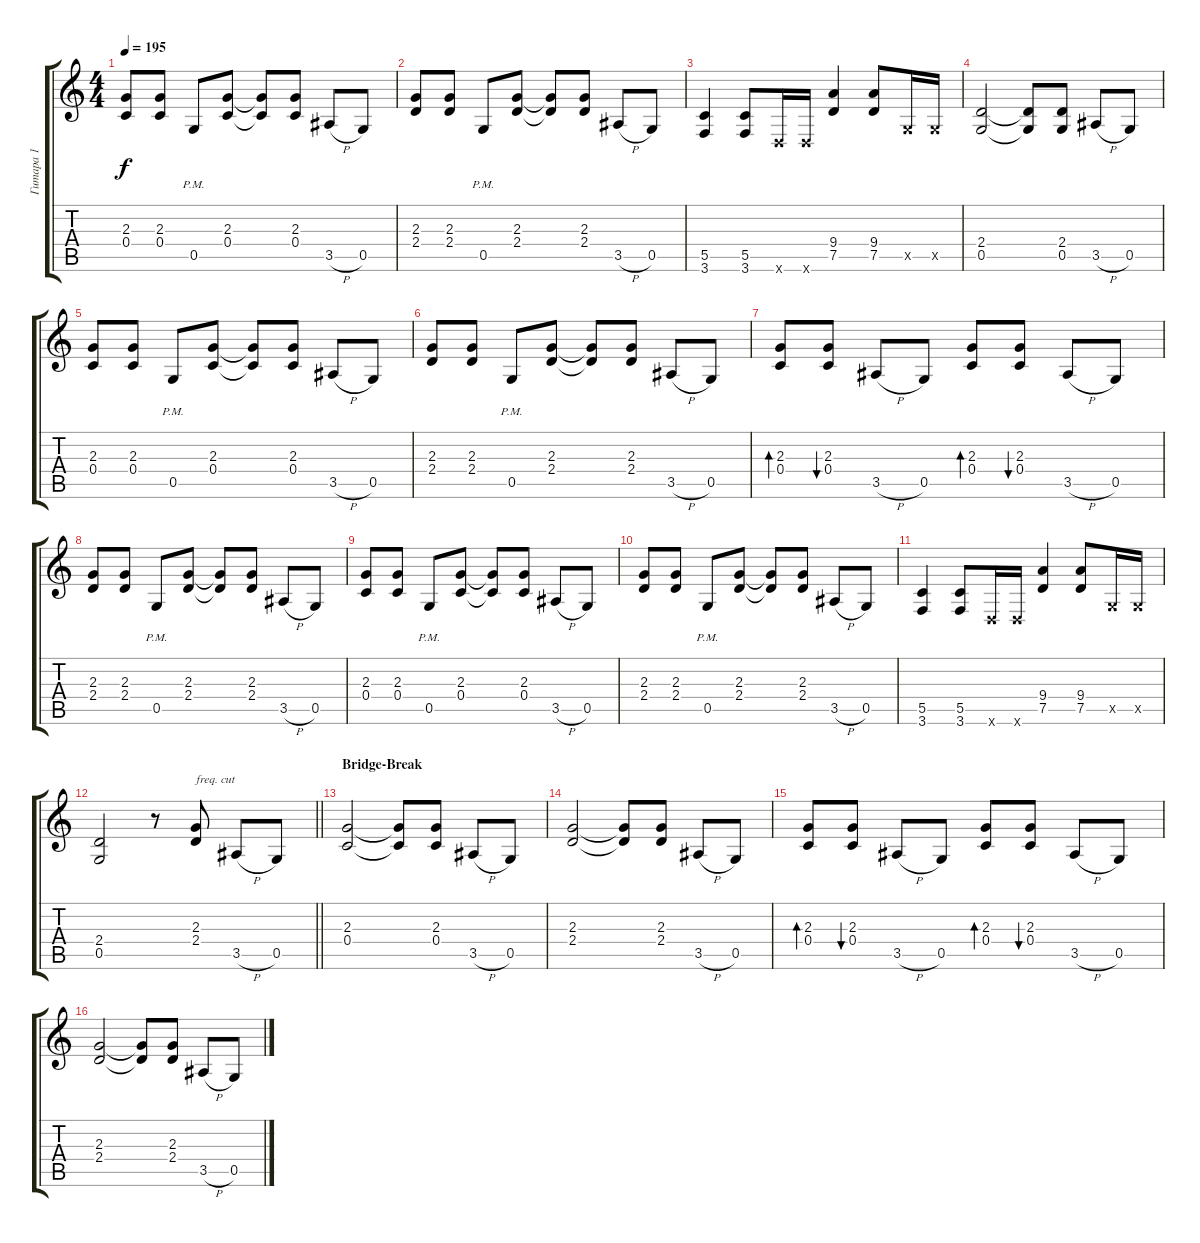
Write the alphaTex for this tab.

\track ("Гитара 1" "Гитара 1") {instrument distortionguitar}
\staff {score tabs}
\tuning (D4 A3 F3 C3 G2 D2) {hide}
\ts (4 4)
\tempo 195
\clef g2
\ks c
(2.3 0.4).8{dy f} (2.3 0.4).8 0.5{pm}.8 (2.3 0.4).8 (2.3{t} 0.4{t}).8 (2.3 0.4).8 3.5{h}.8 0.5.8 |
(2.3 2.4).8 (2.3 2.4).8 0.5{pm}.8 (2.3 2.4).8 (2.3{t} 2.4{t}).8 (2.3 2.4).8 3.5{h}.8 0.5.8 |
(5.5 3.6).4 (5.5 3.6).8 0.6{x}.16 0.6{x}.16 (9.4 7.5).4 (9.4 7.5).8 0.5{x}.16 0.5{x}.16 |
(2.4 0.5).2 (2.4{t} 0.5{t}).8 (2.4 0.5).8 3.5{h}.8 0.5.8 |
(2.3 0.4).8 (2.3 0.4).8 0.5{pm}.8 (2.3 0.4).8 (2.3{t} 0.4{t}).8 (2.3 0.4).8 3.5{h}.8 0.5.8 |
(2.3 2.4).8 (2.3 2.4).8 0.5{pm}.8 (2.3 2.4).8 (2.3{t} 2.4{t}).8 (2.3 2.4).8 3.5{h}.8 0.5.8 |
(2.3 0.4).8{bd 60} (2.3 0.4).8{bu 60} 3.5{h}.8 0.5.8 (2.3 0.4).8{bd 60} (2.3 0.4).8{bu 60} 3.5{h}.8 0.5.8 |
(2.3 2.4).8 (2.3 2.4).8 0.5{pm}.8 (2.3 2.4).8 (2.3{t} 2.4{t}).8 (2.3 2.4).8 3.5{h}.8 0.5.8 |
(2.3 0.4).8 (2.3 0.4).8 0.5{pm}.8 (2.3 0.4).8 (2.3{t} 0.4{t}).8 (2.3 0.4).8 3.5{h}.8 0.5.8 |
(2.3 2.4).8 (2.3 2.4).8 0.5{pm}.8 (2.3 2.4).8 (2.3{t} 2.4{t}).8 (2.3 2.4).8 3.5{h}.8 0.5.8 |
(5.5 3.6).4 (5.5 3.6).8 0.6{x}.16 0.6{x}.16 (9.4 7.5).4 (9.4 7.5).8 0.5{x}.16 0.5{x}.16 |
\barLineRight lightlight
(2.4 0.5).2 r.8 (2.3 2.4).8{txt "freq. cut"} 3.5{h}.8 0.5.8 |
\section ("" "Bridge-Break")
(2.3 0.4).2 (2.3{t} 0.4{t}).8 (2.3 0.4).8 3.5{h}.8 0.5.8 |
(2.3 2.4).2 (2.3{t} 2.4{t}).8 (2.3 2.4).8 3.5{h}.8 0.5.8 |
(2.3 0.4).8{bd 60} (2.3 0.4).8{bu 60} 3.5{h}.8 0.5.8 (2.3 0.4).8{bd 60} (2.3 0.4).8{bu 60} 3.5{h}.8 0.5.8 |
(2.3 2.4).2 (2.3{t} 2.4{t}).8 (2.3 2.4).8 3.5{h}.8 0.5.8
